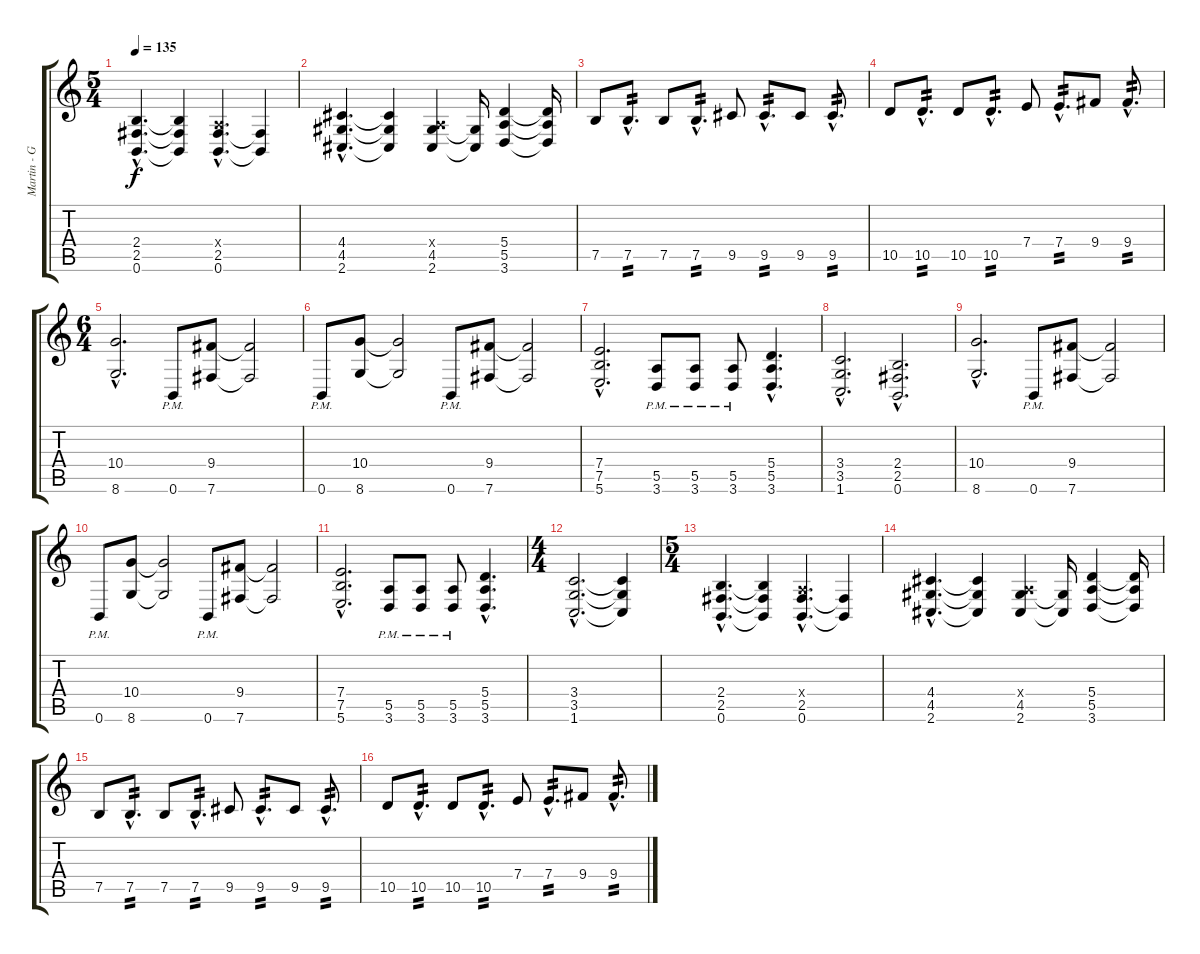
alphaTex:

\track ("Martin - Guitar II" "Martin - G") {instrument distortionguitar}
\staff {score tabs}
\tuning (A3 Gb3 D3 A2 E2 B1) {hide}
\ts (5 4)
\tempo 135
\clef g2
\ks c
(2.4{hac} 2.5{hac} 0.6{hac}).4{d dy f} (2.4{t} 2.5{t} 0.6{t}).4 (0.4{hac x} 2.5{hac} 0.6{hac}).4{d} (2.5{t} 0.6{t}).4 |
(4.4{hac} 4.5{hac} 2.6{hac}).4{d} (4.4{t} 4.5{t} 2.6{t}).4 (0.4{x} 4.5 2.6).4 (4.5{t} 2.6{t}).16 (5.4 5.5 3.6).4 (5.4{t} 5.5{t} 3.6{t}).16 |
7.5.8 7.5{hac}.8{d tp 2} 7.5.8 7.5{hac}.8{d tp 2} 9.5.8 9.5{hac}.8{d tp 2} 9.5.8 9.5{hac}.8{d tp 2} |
10.5.8 10.5{hac}.8{d tp 2} 10.5.8 10.5{hac}.8{d tp 2} 7.4.8 7.4{hac}.8{d tp 2} 9.4.8 9.4{hac}.8{d tp 2} |
\ts (6 4)
(10.4{hac} 8.6{hac}).2{d} 0.6{pm}.8 (9.4 7.6).8 (9.4{t} 7.6{t}).2 |
0.6{pm}.8 (10.4 8.6).8 (10.4{t} 8.6{t}).2 0.6{pm}.8 (9.4 7.6).8 (9.4{t} 7.6{t}).2 |
(7.4{hac} 7.5{hac} 5.6{hac}).2{d} (5.5{pm} 3.6{pm}).8 (5.5{pm} 3.6{pm}).8 (5.5{pm} 3.6{pm}).8 (5.4{hac} 5.5{hac} 3.6{hac}).4{d} |
(3.4{hac} 3.5{hac} 1.6{hac}).2{d} (2.4{hac} 2.5{hac} 0.6{hac}).2{d} |
(10.4{hac} 8.6{hac}).2{d} 0.6{pm}.8 (9.4 7.6).8 (9.4{t} 7.6{t}).2 |
0.6{pm}.8 (10.4 8.6).8 (10.4{t} 8.6{t}).2 0.6{pm}.8 (9.4 7.6).8 (9.4{t} 7.6{t}).2 |
(7.4{hac} 7.5{hac} 5.6{hac}).2{d} (5.5{pm} 3.6{pm}).8 (5.5{pm} 3.6{pm}).8 (5.5{pm} 3.6{pm}).8 (5.4{hac} 5.5{hac} 3.6{hac}).4{d} |
\ts (4 4)
(3.4{hac} 3.5{hac} 1.6{hac}).2{d} (3.4{t} 3.5{t} 1.6{t}).4 |
\ts (5 4)
(2.4{hac} 2.5{hac} 0.6{hac}).4{d} (2.4{t} 2.5{t} 0.6{t}).4 (0.4{hac x} 2.5{hac} 0.6{hac}).4{d} (2.5{t} 0.6{t}).4 |
(4.4{hac} 4.5{hac} 2.6{hac}).4{d} (4.4{t} 4.5{t} 2.6{t}).4 (0.4{x} 4.5 2.6).4 (4.5{t} 2.6{t}).16 (5.4 5.5 3.6).4 (5.4{t} 5.5{t} 3.6{t}).16 |
7.5.8 7.5{hac}.8{d tp 2} 7.5.8 7.5{hac}.8{d tp 2} 9.5.8 9.5{hac}.8{d tp 2} 9.5.8 9.5{hac}.8{d tp 2} |
10.5.8 10.5{hac}.8{d tp 2} 10.5.8 10.5{hac}.8{d tp 2} 7.4.8 7.4{hac}.8{d tp 2} 9.4.8 9.4{hac}.8{d tp 2}
